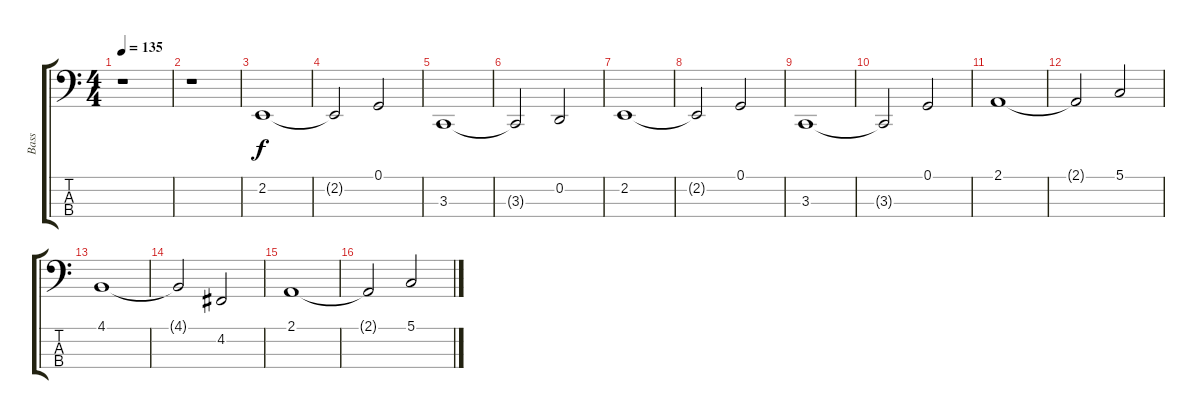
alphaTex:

\track ("Bass" "Bass") {instrument lead8bassandlead}
\staff {score tabs}
\tuning (G2 D2 A1 E1) {hide}
\ts (4 4)
\tempo 135
\clef f4
\ks c
r.1{dy fff} |
r.1 |
2.2.1{dy f balance 0} |
2.2{t}.2 0.1.2{balance 12} |
3.3.1{balance 15} |
3.3{t}.2 0.2.2{balance 3} |
2.2.1{balance 1} |
2.2{t}.2 0.1.2{balance 12} |
3.3.1{balance 15} |
3.3{t}.2 0.1.2{balance 4} |
2.1.1{balance 0} |
2.1{t}.2 5.1.2{balance 12} |
4.1.1{balance 16} |
4.1{t}.2 4.2.2{balance 4} |
2.1.1{balance 0} |
2.1{t}.2 5.1.2{balance 12}
